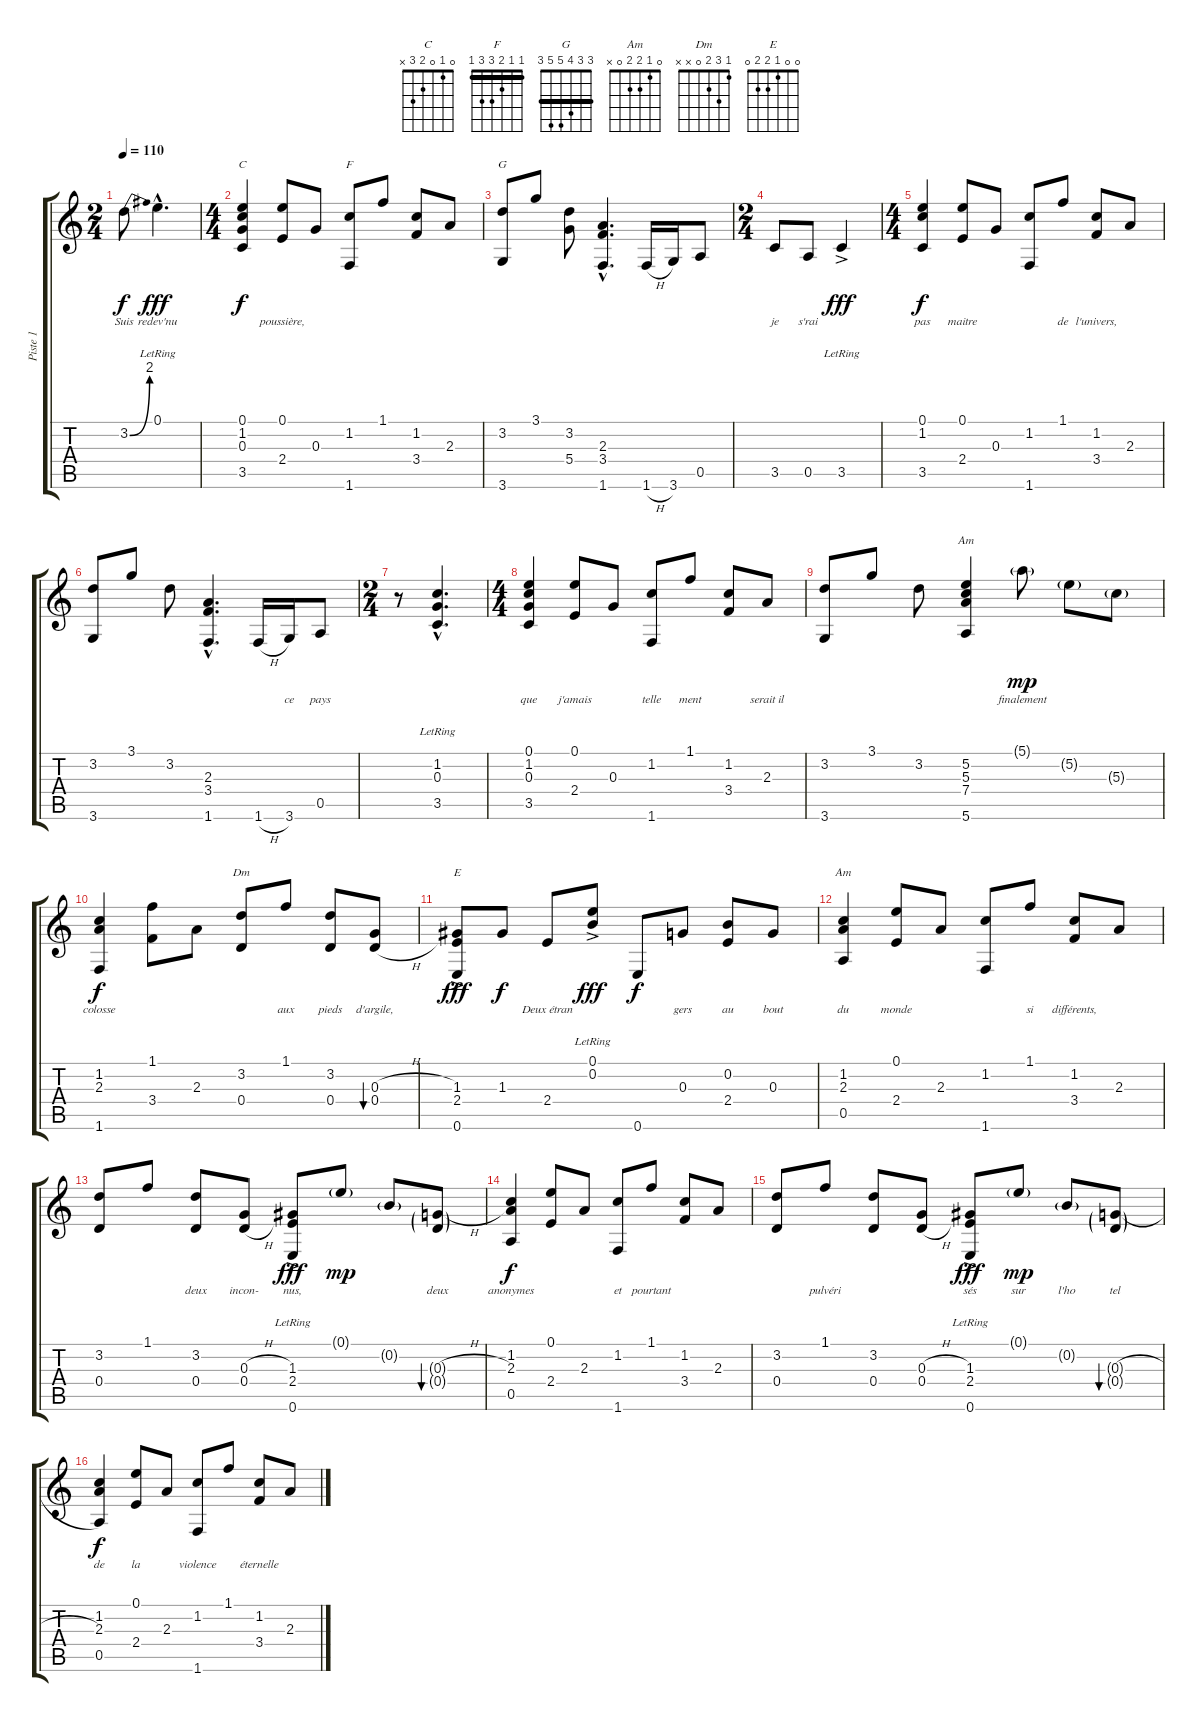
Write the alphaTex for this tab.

\track ("Piste 1" "Piste 1") {instrument acousticguitarsteel}
\staff {score tabs}
\tuning (E4 B3 G3 D3 A2 E2) {hide}
\chord ("C" 0 1 0 2 3 x)
\chord ("F" 1 1 2 3 3 1) {barre 1}
\chord ("G" 3 3 4 5 5 3) {barre 3}
\chord ("Am" x 5 5 7 7 5) {firstfret 5 barre 5}
\chord ("Dm" 1 3 2 0 x x)
\chord ("E" 0 0 1 2 2 0)
\chord ("Am" 0 1 2 2 0 x)
\ts (2 4)
\tempo 110
\clef g2
\ks c
3.2{be (bend 0 0 60 8)}.8{lyrics (0 "Suis") lyrics (1 "") lyrics (2 "") lyrics (3 "") lyrics (4 "") dy f} 0.1{hac lr}.4{d lyrics (0 "redev'nu") lyrics (1 "") lyrics (2 "") lyrics (3 "") lyrics (4 "") dy fff} |
\ts (4 4)
(0.1 1.2 0.3 3.5).4{ch "C" lyrics (0 "") lyrics (1 "") lyrics (2 "") lyrics (3 "") lyrics (4 "") dy f} (0.1 2.4).8{lyrics (0 "poussière,") lyrics (1 "") lyrics (2 "") lyrics (3 "") lyrics (4 "")} 0.3.8{lyrics (0 "") lyrics (1 "") lyrics (2 "") lyrics (3 "") lyrics (4 "")} (1.2 1.6).8{ch "F" lyrics (0 "") lyrics (1 "") lyrics (2 "") lyrics (3 "") lyrics (4 "")} 1.1.8{lyrics (0 "") lyrics (1 "") lyrics (2 "") lyrics (3 "") lyrics (4 "")} (1.2 3.4).8{lyrics (0 "") lyrics (1 "") lyrics (2 "") lyrics (3 "") lyrics (4 "")} 2.3.8{lyrics (0 "") lyrics (1 "") lyrics (2 "") lyrics (3 "") lyrics (4 "")} |
(3.2 3.6).8{ch "G" lyrics (0 "") lyrics (1 "") lyrics (2 "") lyrics (3 "") lyrics (4 "")} 3.1.8{lyrics (0 "") lyrics (1 "") lyrics (2 "") lyrics (3 "") lyrics (4 "")} (3.2 5.4).8{lyrics (0 "") lyrics (1 "") lyrics (2 "") lyrics (3 "") lyrics (4 "")} (2.3{hac} 3.4{hac} 1.6{hac}).4{d lyrics (0 "") lyrics (1 "") lyrics (2 "") lyrics (3 "") lyrics (4 "")} 1.6{h}.16{lyrics (0 "") lyrics (1 "") lyrics (2 "") lyrics (3 "") lyrics (4 "")} 3.6.16{lyrics (0 "") lyrics (1 "") lyrics (2 "") lyrics (3 "") lyrics (4 "")} 0.5.8{lyrics (0 "") lyrics (1 "") lyrics (2 "") lyrics (3 "") lyrics (4 "")} |
\ts (2 4)
3.5.8{lyrics (0 "je") lyrics (1 "") lyrics (2 "") lyrics (3 "") lyrics (4 "")} 0.5.8{lyrics (0 "s'rai") lyrics (1 "") lyrics (2 "") lyrics (3 "") lyrics (4 "")} 3.5{ac lr}.4{lyrics (0 "") lyrics (1 "") lyrics (2 "") lyrics (3 "") lyrics (4 "") dy fff} |
\ts (4 4)
(0.1 1.2 3.5).4{lyrics (0 "pas") lyrics (1 "") lyrics (2 "") lyrics (3 "") lyrics (4 "") dy f} (0.1 2.4).8{lyrics (0 "maitre") lyrics (1 "") lyrics (2 "") lyrics (3 "") lyrics (4 "")} 0.3.8{lyrics (0 "") lyrics (1 "") lyrics (2 "") lyrics (3 "") lyrics (4 "")} (1.2 1.6).8{lyrics (0 "") lyrics (1 "") lyrics (2 "") lyrics (3 "") lyrics (4 "")} 1.1.8{lyrics (0 "de") lyrics (1 "") lyrics (2 "") lyrics (3 "") lyrics (4 "")} (1.2 3.4).8{lyrics (0 "l'univers,") lyrics (1 "") lyrics (2 "") lyrics (3 "") lyrics (4 "")} 2.3.8{lyrics (0 "") lyrics (1 "") lyrics (2 "") lyrics (3 "") lyrics (4 "")} |
(3.2 3.6).8{lyrics (0 "") lyrics (1 "") lyrics (2 "") lyrics (3 "") lyrics (4 "")} 3.1.8{lyrics (0 "") lyrics (1 "") lyrics (2 "") lyrics (3 "") lyrics (4 "")} 3.2.8{lyrics (0 "") lyrics (1 "") lyrics (2 "") lyrics (3 "") lyrics (4 "")} (2.3{hac} 3.4{hac} 1.6{hac}).4{d lyrics (0 "") lyrics (1 "") lyrics (2 "") lyrics (3 "") lyrics (4 "")} 1.6{h}.16{lyrics (0 "") lyrics (1 "") lyrics (2 "") lyrics (3 "") lyrics (4 "")} 3.6.16{lyrics (0 "ce") lyrics (1 "") lyrics (2 "") lyrics (3 "") lyrics (4 "")} 0.5.8{lyrics (0 "pays") lyrics (1 "") lyrics (2 "") lyrics (3 "") lyrics (4 "")} |
\ts (2 4)
r.8 (1.2{hac} 0.3{hac} 3.5{hac lr}).4{d lyrics (0 "") lyrics (1 "") lyrics (2 "") lyrics (3 "") lyrics (4 "")} |
\ts (4 4)
(0.1 1.2 0.3 3.5).4{lyrics (0 "que") lyrics (1 "") lyrics (2 "") lyrics (3 "") lyrics (4 "")} (0.1 2.4).8{lyrics (0 "j'amais") lyrics (1 "") lyrics (2 "") lyrics (3 "") lyrics (4 "")} 0.3.8{lyrics (0 "") lyrics (1 "") lyrics (2 "") lyrics (3 "") lyrics (4 "")} (1.2 1.6).8{lyrics (0 "telle") lyrics (1 "") lyrics (2 "") lyrics (3 "") lyrics (4 "")} 1.1.8{lyrics (0 "ment") lyrics (1 "") lyrics (2 "") lyrics (3 "") lyrics (4 "")} (1.2 3.4).8{lyrics (0 "") lyrics (1 "") lyrics (2 "") lyrics (3 "") lyrics (4 "")} 2.3.8{lyrics (0 "serait il") lyrics (1 "") lyrics (2 "") lyrics (3 "") lyrics (4 "")} |
(3.2 3.6).8{lyrics (0 "") lyrics (1 "") lyrics (2 "") lyrics (3 "") lyrics (4 "")} 3.1.8{lyrics (0 "") lyrics (1 "") lyrics (2 "") lyrics (3 "") lyrics (4 "")} 3.2.8{lyrics (0 "") lyrics (1 "") lyrics (2 "") lyrics (3 "") lyrics (4 "")} (5.2 5.3 7.4 5.6).4{ch "Am" lyrics (0 "") lyrics (1 "") lyrics (2 "") lyrics (3 "") lyrics (4 "")} 5.1{g}.8{lyrics (0 "finalement") lyrics (1 "") lyrics (2 "") lyrics (3 "") lyrics (4 "") dy mp} 5.2{g}.8{lyrics (0 "") lyrics (1 "") lyrics (2 "") lyrics (3 "") lyrics (4 "")} 5.3{g}.8{lyrics (0 "") lyrics (1 "") lyrics (2 "") lyrics (3 "") lyrics (4 "")} |
(1.2 2.3 1.6).4{lyrics (0 "colosse") lyrics (1 "") lyrics (2 "") lyrics (3 "") lyrics (4 "") dy f} (1.1 3.4).8{lyrics (0 "") lyrics (1 "") lyrics (2 "") lyrics (3 "") lyrics (4 "")} 2.3.8{lyrics (0 "") lyrics (1 "") lyrics (2 "") lyrics (3 "") lyrics (4 "")} (3.2 0.4).8{ch "Dm" lyrics (0 "") lyrics (1 "") lyrics (2 "") lyrics (3 "") lyrics (4 "")} 1.1.8{lyrics (0 "aux") lyrics (1 "") lyrics (2 "") lyrics (3 "") lyrics (4 "")} (3.2 0.4).8{lyrics (0 "pieds") lyrics (1 "") lyrics (2 "") lyrics (3 "") lyrics (4 "")} (0.3{h} 0.4{h}).8{bu 60 lyrics (0 "d'argile,") lyrics (1 "") lyrics (2 "") lyrics (3 "") lyrics (4 "")} |
(1.3 2.4 0.6{ac}).8{ch "E" lyrics (0 "") lyrics (1 "") lyrics (2 "") lyrics (3 "") lyrics (4 "") dy fff} 1.3.8{lyrics (0 "") lyrics (1 "") lyrics (2 "") lyrics (3 "") lyrics (4 "") dy f} 2.4.8{lyrics (0 "Deux étran") lyrics (1 "") lyrics (2 "") lyrics (3 "") lyrics (4 "")} (0.1{ac lr} 0.2{ac lr}).8{lyrics (0 "") lyrics (1 "") lyrics (2 "") lyrics (3 "") lyrics (4 "") dy fff} 0.6.8{lyrics (0 "") lyrics (1 "") lyrics (2 "") lyrics (3 "") lyrics (4 "") dy f} 0.3.8{lyrics (0 "gers") lyrics (1 "") lyrics (2 "") lyrics (3 "") lyrics (4 "")} (0.2 2.4).8{lyrics (0 "au") lyrics (1 "") lyrics (2 "") lyrics (3 "") lyrics (4 "")} 0.3.8{lyrics (0 "bout") lyrics (1 "") lyrics (2 "") lyrics (3 "") lyrics (4 "")} |
(1.2 2.3 0.5).4{ch "Am" lyrics (0 "du") lyrics (1 "") lyrics (2 "") lyrics (3 "") lyrics (4 "")} (0.1 2.4).8{lyrics (0 "monde") lyrics (1 "") lyrics (2 "") lyrics (3 "") lyrics (4 "")} 2.3.8{lyrics (0 "") lyrics (1 "") lyrics (2 "") lyrics (3 "") lyrics (4 "")} (1.2 1.6).8{lyrics (0 "") lyrics (1 "") lyrics (2 "") lyrics (3 "") lyrics (4 "")} 1.1.8{lyrics (0 "si") lyrics (1 "") lyrics (2 "") lyrics (3 "") lyrics (4 "")} (1.2 3.4).8{lyrics (0 "différents,") lyrics (1 "") lyrics (2 "") lyrics (3 "") lyrics (4 "")} 2.3.8{lyrics (0 "") lyrics (1 "") lyrics (2 "") lyrics (3 "") lyrics (4 "")} |
(3.2 0.4).8{lyrics (0 "") lyrics (1 "") lyrics (2 "") lyrics (3 "") lyrics (4 "")} 1.1.8{lyrics (0 "") lyrics (1 "") lyrics (2 "") lyrics (3 "") lyrics (4 "")} (3.2 0.4).8{lyrics (0 "deux") lyrics (1 "") lyrics (2 "") lyrics (3 "") lyrics (4 "")} (0.3{h} 0.4{h}).8{lyrics (0 "incon-") lyrics (1 "") lyrics (2 "") lyrics (3 "") lyrics (4 "")} (1.3{ac lr} 2.4{ac lr} 0.6{ac lr}).8{lyrics (0 "nus,") lyrics (1 "") lyrics (2 "") lyrics (3 "") lyrics (4 "") dy fff} 0.1{g}.8{lyrics (0 "") lyrics (1 "") lyrics (2 "") lyrics (3 "") lyrics (4 "") dy mp} 0.2{g}.8{lyrics (0 "") lyrics (1 "") lyrics (2 "") lyrics (3 "") lyrics (4 "")} (0.3{h g} 0.4{g}).8{bu 120 lyrics (0 "deux") lyrics (1 "") lyrics (2 "") lyrics (3 "") lyrics (4 "")} |
(1.2 2.3 0.5).4{lyrics (0 "anonymes") lyrics (1 "") lyrics (2 "") lyrics (3 "") lyrics (4 "") dy f} (0.1 2.4).8{lyrics (0 "") lyrics (1 "") lyrics (2 "") lyrics (3 "") lyrics (4 "")} 2.3.8{lyrics (0 "") lyrics (1 "") lyrics (2 "") lyrics (3 "") lyrics (4 "")} (1.2 1.6).8{lyrics (0 "et") lyrics (1 "") lyrics (2 "") lyrics (3 "") lyrics (4 "")} 1.1.8{lyrics (0 "pourtant") lyrics (1 "") lyrics (2 "") lyrics (3 "") lyrics (4 "")} (1.2 3.4).8{lyrics (0 "") lyrics (1 "") lyrics (2 "") lyrics (3 "") lyrics (4 "")} 2.3.8{lyrics (0 "") lyrics (1 "") lyrics (2 "") lyrics (3 "") lyrics (4 "")} |
(3.2 0.4).8{lyrics (0 "") lyrics (1 "") lyrics (2 "") lyrics (3 "") lyrics (4 "")} 1.1.8{lyrics (0 "pulvéri") lyrics (1 "") lyrics (2 "") lyrics (3 "") lyrics (4 "")} (3.2 0.4).8{lyrics (0 "") lyrics (1 "") lyrics (2 "") lyrics (3 "") lyrics (4 "")} (0.3{h} 0.4{h}).8{lyrics (0 "") lyrics (1 "") lyrics (2 "") lyrics (3 "") lyrics (4 "")} (1.3{ac lr} 2.4{ac lr} 0.6{ac lr}).8{lyrics (0 "sés") lyrics (1 "") lyrics (2 "") lyrics (3 "") lyrics (4 "") dy fff} 0.1{g}.8{lyrics (0 "sur") lyrics (1 "") lyrics (2 "") lyrics (3 "") lyrics (4 "") dy mp} 0.2{g}.8{lyrics (0 "l'ho") lyrics (1 "") lyrics (2 "") lyrics (3 "") lyrics (4 "")} (0.3{h g} 0.4{g}).8{bu 120 lyrics (0 "tel") lyrics (1 "") lyrics (2 "") lyrics (3 "") lyrics (4 "")} |
(1.2 2.3 0.5).4{lyrics (0 "de") lyrics (1 "") lyrics (2 "") lyrics (3 "") lyrics (4 "") dy f} (0.1 2.4).8{lyrics (0 "la") lyrics (1 "") lyrics (2 "") lyrics (3 "") lyrics (4 "")} 2.3.8{lyrics (0 "") lyrics (1 "") lyrics (2 "") lyrics (3 "") lyrics (4 "")} (1.2 1.6).8{lyrics (0 "violence") lyrics (1 "") lyrics (2 "") lyrics (3 "") lyrics (4 "")} 1.1.8{lyrics (0 "") lyrics (1 "") lyrics (2 "") lyrics (3 "") lyrics (4 "")} (1.2 3.4).8{lyrics (0 "éternelle") lyrics (1 "") lyrics (2 "") lyrics (3 "") lyrics (4 "")} 2.3.8{lyrics (0 "") lyrics (1 "") lyrics (2 "") lyrics (3 "") lyrics (4 "")}
